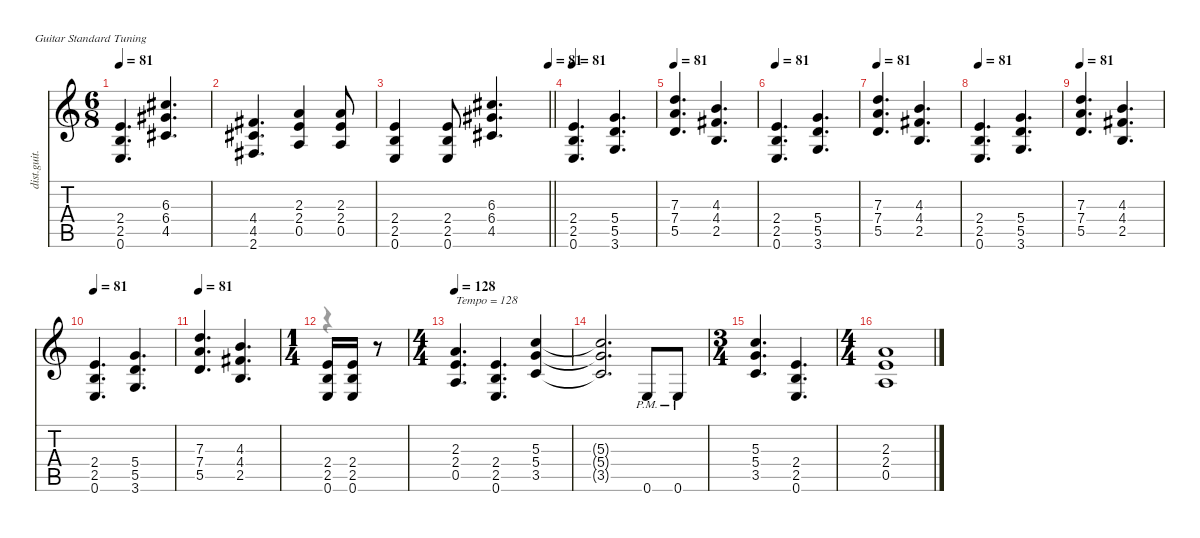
\defaultSystemsLayout 4
\hideDynamics
\bracketExtendMode nobrackets
\otherSystemsTrackNameOrientation horizontal
\track ("James (Rhythm Guitar)" "dist.guit.") {instrument distortionguitar}
\staff {score tabs}
\tuning (E4 B3 G3 D3 A2 E2)
\voice
\ts (6 8)
\tempo 81
\clef g2
\ks c
(2.4 2.5 0.6).4{d dy f beam Up} (6.3{acc #} 6.4{acc #} 4.5{acc #}).4{d beam Up} |
(4.4{acc #} 4.5{acc #} 2.6{acc #}).4{d beam Up} (2.3 2.4 0.5).4{beam Up} (2.3 2.4 0.5).8{beam Up} |
\tempo (81 1)
\barLineRight lightlight
(2.4 2.5 0.6).4{beam Up} (2.4 2.5 0.6).8{beam Up} (6.3{acc #} 6.4{acc #} 4.5{acc #}).4{d beam Up} |
\tempo 81
(2.4 2.5 0.6).4{d beam Up} (5.4 5.5 3.6).4{d beam Up} |
\tempo 81
(7.3 7.4 5.5).4{d beam Up} (4.3 4.4{acc #} 2.5).4{d beam Up} |
\tempo 81
(2.4 2.5 0.6).4{d beam Up} (5.4 5.5 3.6).4{d beam Up} |
\tempo 81
(7.3 7.4 5.5).4{d beam Up} (4.3 4.4{acc #} 2.5).4{d beam Up} |
\tempo 81
(2.4 2.5 0.6).4{d beam Up} (5.4 5.5 3.6).4{d beam Up} |
\tempo 81
(7.3 7.4 5.5).4{d beam Up} (4.3 4.4{acc #} 2.5).4{d beam Up} |
\tempo 81
(2.4 2.5 0.6).4{d beam Up} (5.4 5.5 3.6).4{d beam Up} |
\tempo 81
(7.3 7.4 5.5).4{d beam Up} (4.3 4.4{acc #} 2.5).4{d beam Up} |
\ts (1 4)
\beaming (8 2)
(2.4 2.5 0.6).16{beam Up} (2.4 2.5 0.6).16{beam Up} r.8{beam Up} |
\ts (4 4)
\beaming (8 2 2 2 2)
\tempo 128
(2.3 2.4 0.5).4{d txt "Tempo = 128" instrument distortionguitar beam Up} (2.4 2.5 0.6).4{d beam Up} (5.3 5.4 3.5).4{beam Up} |
(5.3{t} 5.4{t} 3.5{t}).2{d beam Up} 0.6{pm}.8{beam Up} 0.6{pm}.8{beam Up} |
\ts (3 4)
\beaming (8 2 2 2)
(5.3 5.4 3.5).4{d beam Up} (2.4 2.5 0.6).4{d beam Up} |
\ts (4 4)
\beaming (8 2 2 2 2)
(2.3 2.4 0.5).1{beam Up}
\voice
\clef g2
\ottava regular
\simile none
\ks c
|
|
\barLineRight lightlight
|
|
|
|
|
|
|
|
|
r.4{dy mf beam Down} |
|
|
|
